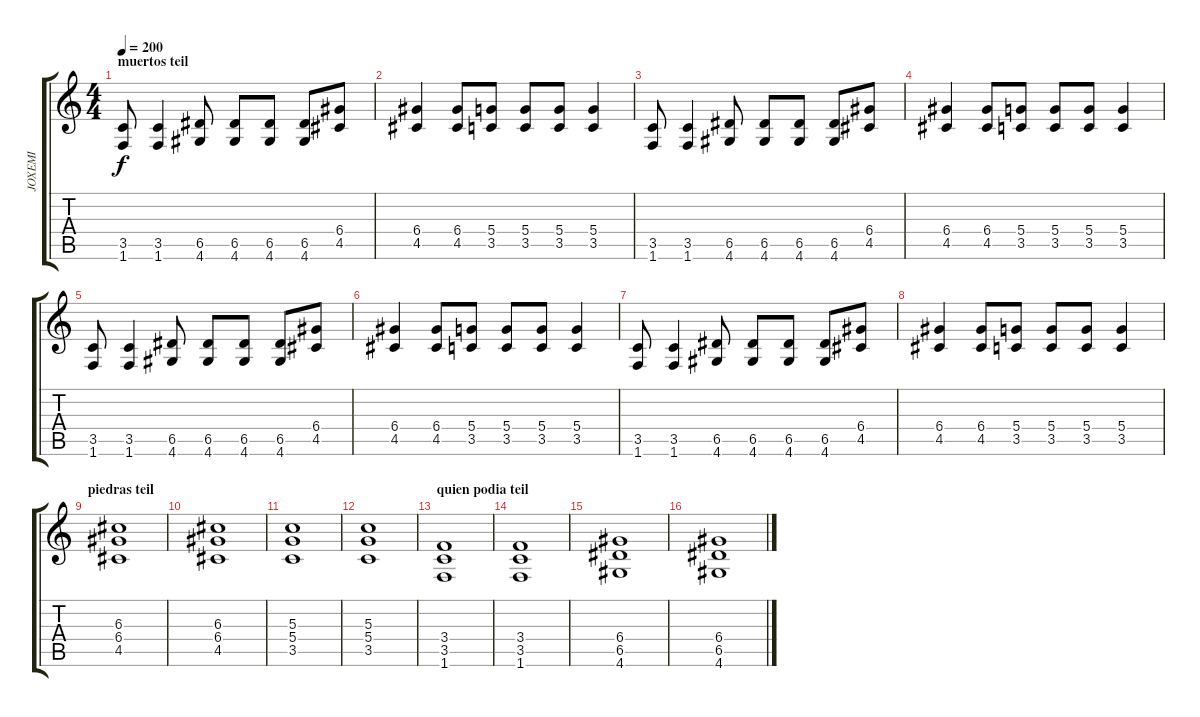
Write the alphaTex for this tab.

\track ("JOXEMI" "JOXEMI") {instrument distortionguitar}
\staff {score tabs}
\tuning (E4 B3 G3 D3 A2 E2) {hide}
\ts (4 4)
\section ("" "muertos teil")
\tempo 200
\clef g2
\ks c
(3.5 1.6).8{dy f volume 12 instrument distortionguitar} (3.5 1.6).4 (6.5 4.6).8 (6.5 4.6).8 (6.5 4.6).8 (6.5 4.6).8 (6.4 4.5).8 |
(6.4 4.5).4 (6.4 4.5).8 (5.4 3.5).8 (5.4 3.5).8 (5.4 3.5).8 (5.4 3.5).4 |
(3.5 1.6).8 (3.5 1.6).4 (6.5 4.6).8 (6.5 4.6).8 (6.5 4.6).8 (6.5 4.6).8 (6.4 4.5).8 |
(6.4 4.5).4 (6.4 4.5).8 (5.4 3.5).8 (5.4 3.5).8 (5.4 3.5).8 (5.4 3.5).4 |
(3.5 1.6).8 (3.5 1.6).4 (6.5 4.6).8 (6.5 4.6).8 (6.5 4.6).8 (6.5 4.6).8 (6.4 4.5).8 |
(6.4 4.5).4 (6.4 4.5).8 (5.4 3.5).8 (5.4 3.5).8 (5.4 3.5).8 (5.4 3.5).4 |
(3.5 1.6).8 (3.5 1.6).4 (6.5 4.6).8 (6.5 4.6).8 (6.5 4.6).8 (6.5 4.6).8 (6.4 4.5).8 |
(6.4 4.5).4 (6.4 4.5).8 (5.4 3.5).8 (5.4 3.5).8 (5.4 3.5).8 (5.4 3.5).4 |
\section ("" "piedras teil")
(6.3 6.4 4.5).1{volume 12 instrument distortionguitar} |
(6.3 6.4 4.5).1 |
(5.3 5.4 3.5).1 |
(5.3 5.4 3.5).1 |
\section ("" "quien podia teil")
(3.4 3.5 1.6).1 |
(3.4 3.5 1.6).1 |
(6.4 6.5 4.6).1 |
(6.4 6.5 4.6).1
